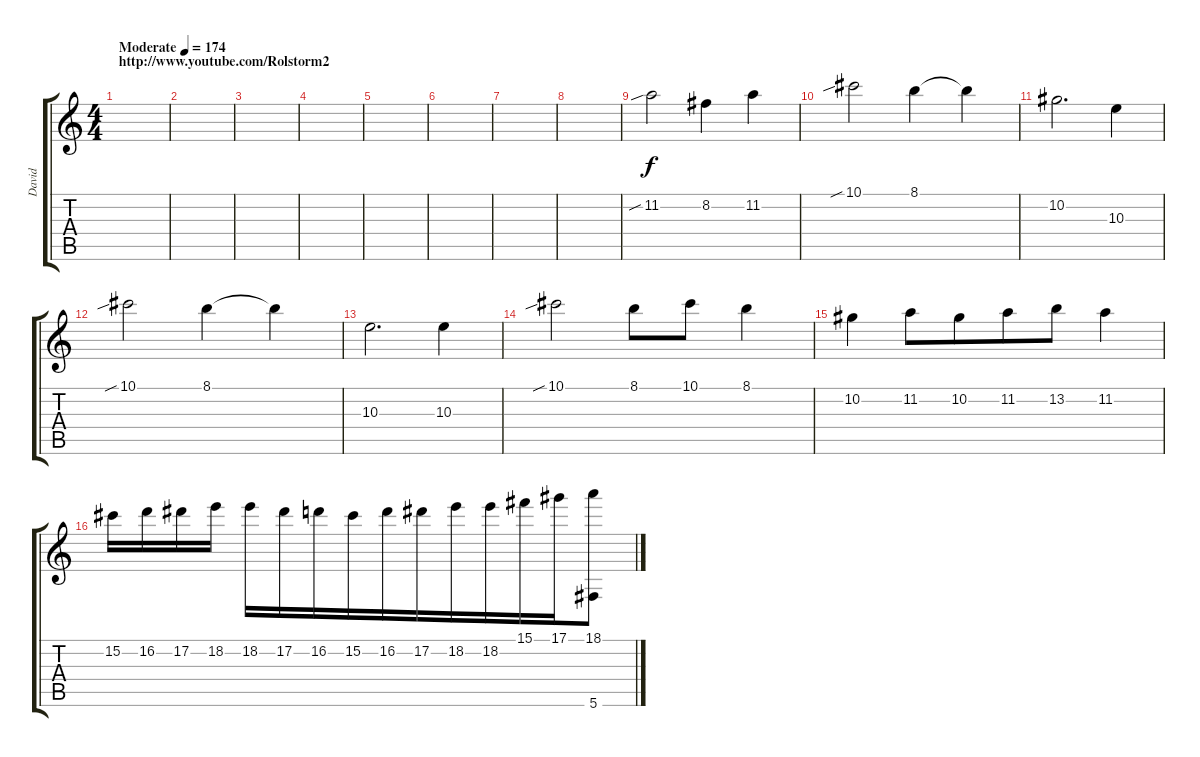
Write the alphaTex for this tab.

\track ("David" "David") {solo instrument distortionguitar}
\staff {score tabs}
\tuning (Eb4 Bb3 Gb3 Db3 Ab2 Db2) {hide}
\ts (4 4)
\section ("" "http://www.youtube.com/Rolstorm2")
\tempo (174 "Moderate")
\clef g2
\ks c
|
|
|
|
|
|
|
|
11.2{sib}.2 8.2.4 11.2.4 |
10.1{sib}.2 8.1.4 8.1{t}.4 |
10.2.2{d} 10.3.4 |
10.1{sib}.2 8.1.4{beam merge} 8.1{t}.4 |
10.3.2{d} 10.3.4 |
10.1{sib}.2 8.1.8 10.1.8 8.1.4 |
10.2.4{beam merge} 11.2.8 10.2.8{beam merge} 11.2.8{beam merge} 13.2.8{beam merge} 11.2.4 |
15.2.16{beam merge} 16.2.16 17.2.16{beam merge} 18.2.16 18.2.16{beam merge} 17.2.16 16.2.16 15.2.16{beam merge} 16.2.16 17.2.16{beam merge} 18.2.16{beam merge} 18.2.16{beam merge} 15.1.16 17.1.16 (18.1 5.6).8
